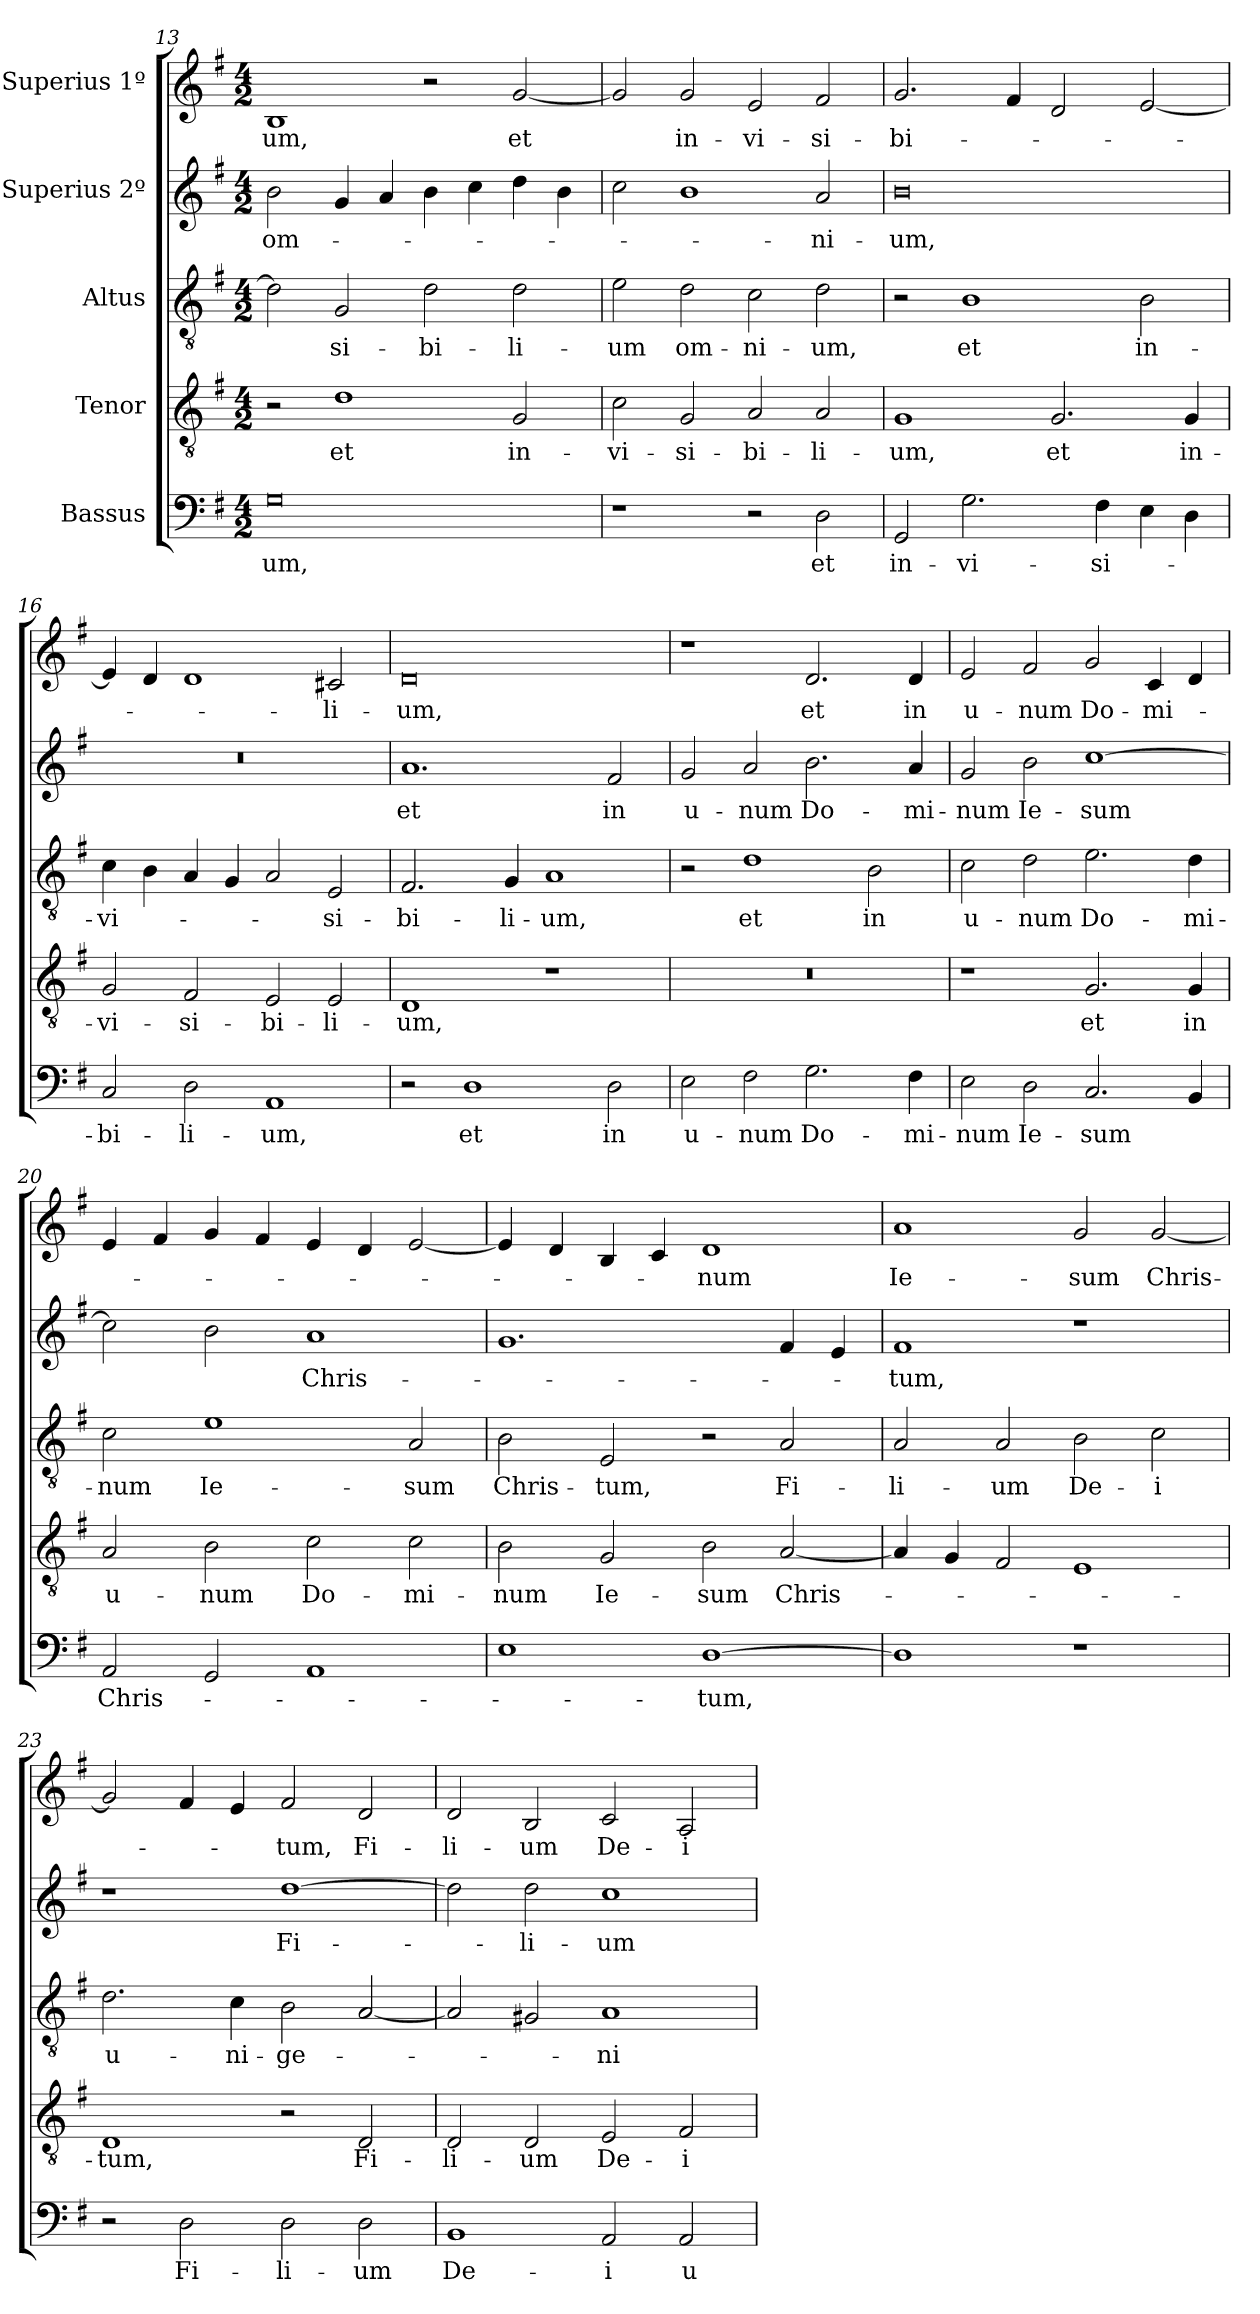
**kern	**text	**kern	**text	**kern	**text	**kern	**text	**kern	**text
*part5	*part5	*part4	*part4	*part3	*part3	*part2	*part2	*part1	*part1
*staff5	*staff5	*staff4	*staff4	*staff3	*staff3	*staff2	*staff2	*staff1	*staff1
*I"Bassus	*	*I"Tenor	*	*I"Altus	*	*I"Superius 2º	*	*I"Superius 1º	*
*clefF4	*	*clefGv2	*	*clefGv2	*	*clefG2	*	*clefG2	*
*k[f#]	*	*k[f#]	*	*k[f#]	*	*k[f#]	*	*k[f#]	*
*M4/2	*	*M4/2	*	*M4/2	*	*M4/2	*	*M4/2	*
=13	=13	=13	=13	=13	=13	=13	=13	=13	=13
0G\	-um,	2r	.	2d\]	.	2b\	om-	1B/	-um,
.	.	1d\	et	2G/	-si-	4g/	.	.	.
.	.	.	.	.	.	4a/	.	.	.
.	.	.	.	2d\	-bi-	4b\	.	2r	.
.	.	.	.	.	.	4cc\	.	.	.
.	.	2G/	in-	2d\	-li-	4dd\	.	[2g/	et
.	.	.	.	.	.	4b\	.	.	.
=14	=14	=14	=14	=14	=14	=14	=14	=14	=14
1r	.	2c\	-vi-	2e\	-um	2cc\	.	2g/]	.
.	.	2G/	-si-	2d\	om-	1b\	.	2g/	in-
2r	.	2A/	-bi-	2c\	-ni-	.	.	2e/	-vi-
2D\	et	2A/	-li-	2d\	-um,	2a/	-ni-	2f#/	-si-
=15	=15	=15	=15	=15	=15	=15	=15	=15	=15
2GG/	in-	1G/	-um,	2r	.	0b\	-um,	2.g/	-bi-
2.G\	-vi-	.	.	1B\	et	.	.	.	.
.	.	.	.	.	.	.	.	4f#/	.
.	.	2.G/	et	.	.	.	.	2d/	.
4F#\	-si-	.	.	.	.	.	.	.	.
4E\	.	.	.	2B\	in-	.	.	[2e/	.
4D\	.	4G/	in-	.	.	.	.	.	.
=16	=16	=16	=16	=16	=16	=16	=16	=16	=16
2C/	-bi-	2G/	-vi-	4c\	-vi-	0r	.	4e/]	.
.	.	.	.	4B\	.	.	.	4d/	.
2D\	-li-	2F#/	-si-	4A/	.	.	.	1d/	.
.	.	.	.	4G/	.	.	.	.	.
1AA/	-um,	2E/	-bi-	2A/	.	.	.	.	.
.	.	2E/	-li-	2E/	-si-	.	.	2c#X/	-li-
=17	=17	=17	=17	=17	=17	=17	=17	=17	=17
2r	.	1D/	-um,	2.F#/	-bi-	1.a/	et	0d/	-um,
1D\	et	.	.	.	.	.	.	.	.
.	.	.	.	4G/	-li-	.	.	.	.
.	.	1r	.	1A/	-um,	.	.	.	.
2D\	in	.	.	.	.	2f#/	in	.	.
=18	=18	=18	=18	=18	=18	=18	=18	=18	=18
2E\	u-	0r	.	2r	.	2g/	u-	1r	.
2F#\	-num	.	.	1d\	et	2a/	-num	.	.
2.G\	Do-	.	.	.	.	2.b\	Do-	2.d/	et
.	.	.	.	2B\	in	.	.	.	.
4F#\	-mi-	.	.	.	.	4a/	-mi-	4d/	in
=19	=19	=19	=19	=19	=19	=19	=19	=19	=19
2E\	-num	1r	.	2c\	u-	2g/	-num	2e/	u-
2D\	Ie-	.	.	2d\	-num	2b\	Ie-	2f#/	-num
2.C/	-sum	2.G/	et	2.e\	Do-	[1cc\	-sum	2g/	Do-
.	.	.	.	.	.	.	.	4c/	-mi-
4BB/	.	4G/	in	4d\	-mi-	.	.	4d/	.
=20	=20	=20	=20	=20	=20	=20	=20	=20	=20
2AA/	Chris-	2A/	u-	2c\	-num	2cc\]	.	4e/	.
.	.	.	.	.	.	.	.	4f#/	.
2GG/	.	2B\	-num	1e\	Ie-	2b\	.	4g/	.
.	.	.	.	.	.	.	.	4f#/	.
1AA/	.	2c\	Do-	.	.	1a/	Chris-	4e/	.
.	.	.	.	.	.	.	.	4d/	.
.	.	2c\	-mi-	2A/	-sum	.	.	[2e/	.
=21	=21	=21	=21	=21	=21	=21	=21	=21	=21
1E\	.	2B\	-num	2B\	Chris-	1.g/	.	4e/]	.
.	.	.	.	.	.	.	.	4d/	.
.	.	2G/	Ie-	2E/	-tum,	.	.	4B/	.
.	.	.	.	.	.	.	.	4c/	.
[1D\	-tum,	2B\	-sum	2r	.	.	.	1d/	-num
.	.	[2A/	Chris-	2A/	Fi-	4f#/	.	.	.
.	.	.	.	.	.	4e/	.	.	.
=22	=22	=22	=22	=22	=22	=22	=22	=22	=22
1D\]	.	4A/]	.	2A/	-li-	1f#/	-tum,	1a/	Ie-
.	.	4G/	.	.	.	.	.	.	.
.	.	2F#/	.	2A/	-um	.	.	.	.
1r	.	1E/	.	2B\	De-	1r	.	2g/	-sum
.	.	.	.	2c\	-i	.	.	[2g/	Chris-
=23	=23	=23	=23	=23	=23	=23	=23	=23	=23
2r	.	1D/	-tum,	2.d\	u-	1r	.	2g/]	.
2D\	Fi-	.	.	.	.	.	.	4f#/	.
.	.	.	.	4c\	-ni-	.	.	4e/	.
2D\	-li-	2r	.	2B\	-ge-	[1dd\	Fi-	2f#/	-tum,
2D\	-um	2D/	Fi-	[2A/	.	.	.	2d/	Fi-
=24	=24	=24	=24	=24	=24	=24	=24	=24	=24
1BB/	De-	2D/	-li-	2A/]	.	2dd\]	.	2d/	-li-
.	.	2D/	-um	2G#X/	.	2dd\	-li-	2B/	-um
2AA/	-i	2E/	De-	1A/	-ni-	1cc\	-um	2c/	De-
2AA/	u-	2F#/	-i	.	.	.	.	2A/	-i
=	=	=	=	=	=	=	=	=	=
*-	*-	*-	*-	*-	*-	*-	*-	*-	*-
